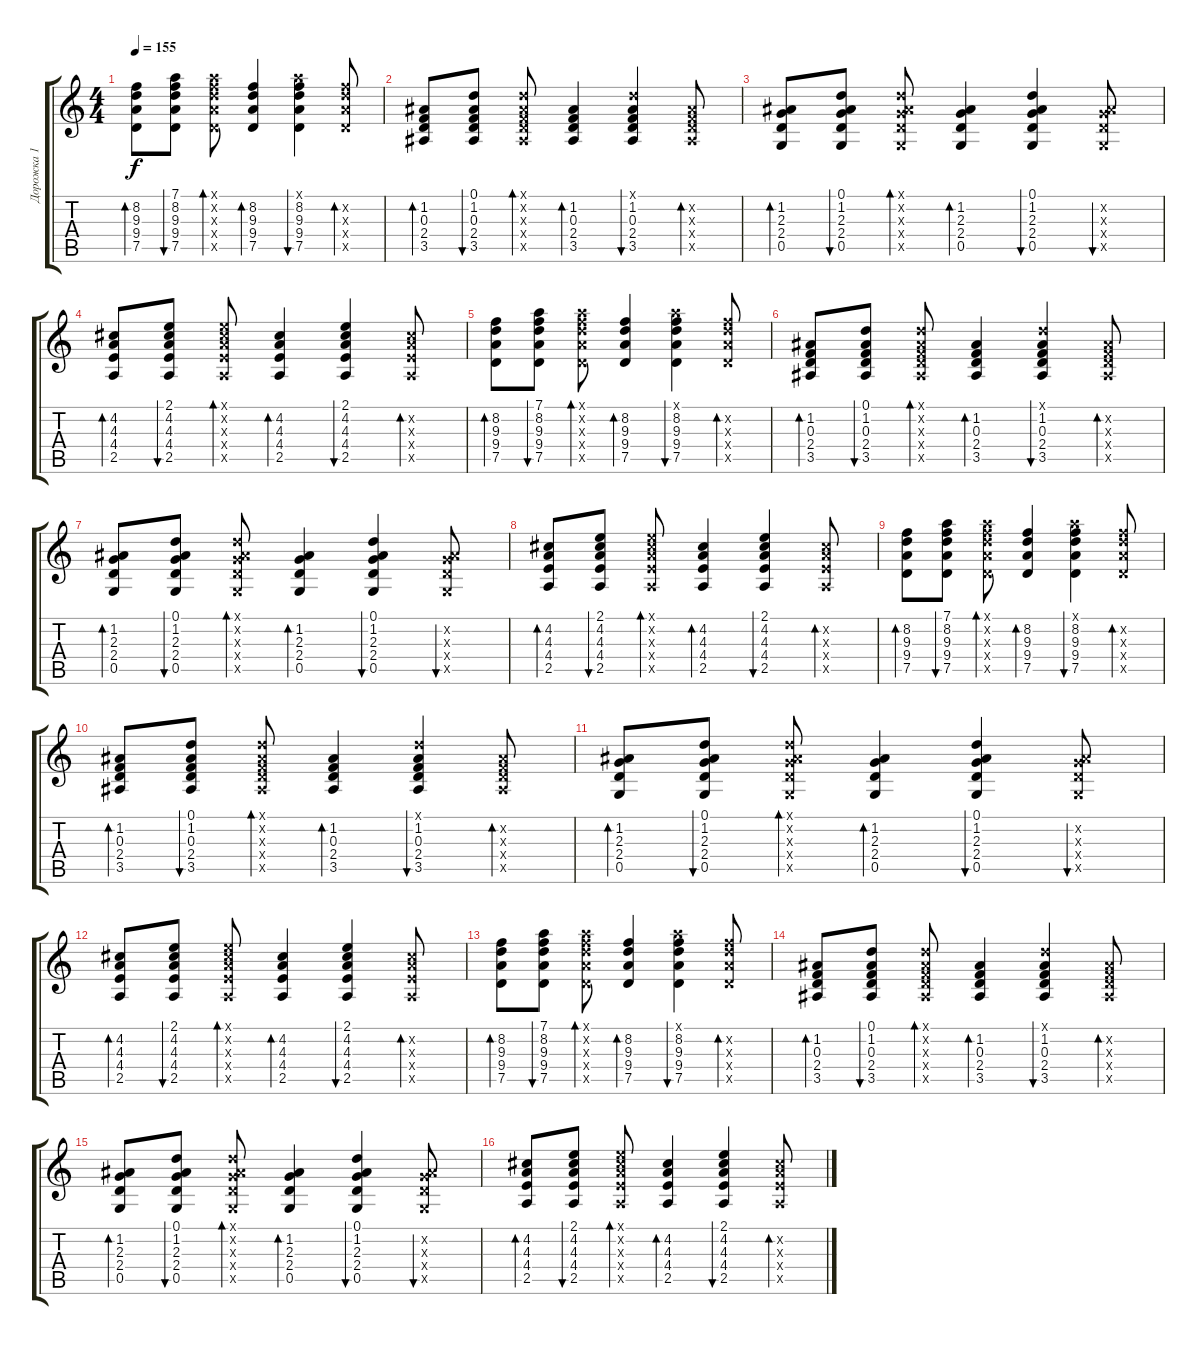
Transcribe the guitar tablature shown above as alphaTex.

\track ("Дорожка 1" "Дорожка 1") {instrument acousticguitarsteel}
\staff {score tabs}
\tuning (D4 A3 F3 C3 G2 D2) {hide}
\ts (4 4)
\tempo 155
\clef g2
\ks c
(8.2 9.3 9.4 7.5).8{bd 120 dy f} (7.1 8.2 9.3 9.4 7.5).8{bu 60} (7.1{x} 8.2{x} 9.3{x} 9.4{x} 7.5{x}).8{bd 60} (8.2 9.3 9.4 7.5).4{bd 60} (7.1{x} 8.2 9.3 9.4 7.5).4{bu 60} (8.2{x} 9.3{x} 9.4{x} 7.5{x}).8{bd 120} |
(1.2 0.3 2.4 3.5).8{bd 120} (0.1 1.2 0.3 2.4 3.5).8{bu 60} (0.1{x} 1.2{x} 0.3{x} 2.4{x} 3.5{x}).8{bd 60} (1.2 0.3 2.4 3.5).4{bd 60} (0.1{x} 1.2 0.3 2.4 3.5).4{bu 60} (1.2{x} 0.3{x} 2.4{x} 3.5{x}).8{bd 60} |
(1.2 2.3 2.4 0.5).8{bd 120} (0.1 1.2 2.3 2.4 0.5).8{bu 60} (0.1{x} 1.2{x} 2.3{x} 2.4{x} 0.5{x}).8{bd 60} (1.2 2.3 2.4 0.5).4{bd 60} (0.1 1.2 2.3 2.4 0.5).4{bu 60} (1.2{x} 2.3{x} 2.4{x} 0.5{x}).8{bu 120} |
(4.2 4.3 4.4 2.5).8{bd 120} (2.1 4.2 4.3 4.4 2.5).8{bu 60} (2.1{x} 4.2{x} 4.3{x} 4.4{x} 2.5{x}).8{bd 60} (4.2 4.3 4.4 2.5).4{bd 60} (2.1 4.2 4.3 4.4 2.5).4{bu 60} (4.2{x} 4.3{x} 4.4{x} 2.5{x}).8{bd 120} |
(8.2 9.3 9.4 7.5).8{bd 120} (7.1 8.2 9.3 9.4 7.5).8{bu 60} (7.1{x} 8.2{x} 9.3{x} 9.4{x} 7.5{x}).8{bd 60} (8.2 9.3 9.4 7.5).4{bd 60} (7.1{x} 8.2 9.3 9.4 7.5).4{bu 60} (8.2{x} 9.3{x} 9.4{x} 7.5{x}).8{bd 120} |
(1.2 0.3 2.4 3.5).8{bd 120} (0.1 1.2 0.3 2.4 3.5).8{bu 60} (0.1{x} 1.2{x} 0.3{x} 2.4{x} 3.5{x}).8{bd 60} (1.2 0.3 2.4 3.5).4{bd 60} (0.1{x} 1.2 0.3 2.4 3.5).4{bu 60} (1.2{x} 0.3{x} 2.4{x} 3.5{x}).8{bd 60} |
(1.2 2.3 2.4 0.5).8{bd 120} (0.1 1.2 2.3 2.4 0.5).8{bu 60} (0.1{x} 1.2{x} 2.3{x} 2.4{x} 0.5{x}).8{bd 60} (1.2 2.3 2.4 0.5).4{bd 60} (0.1 1.2 2.3 2.4 0.5).4{bu 60} (1.2{x} 2.3{x} 2.4{x} 0.5{x}).8{bu 120} |
(4.2 4.3 4.4 2.5).8{bd 120} (2.1 4.2 4.3 4.4 2.5).8{bu 60} (2.1{x} 4.2{x} 4.3{x} 4.4{x} 2.5{x}).8{bd 60} (4.2 4.3 4.4 2.5).4{bd 60} (2.1 4.2 4.3 4.4 2.5).4{bu 60} (4.2{x} 4.3{x} 4.4{x} 2.5{x}).8{bd 120} |
(8.2 9.3 9.4 7.5).8{bd 120} (7.1 8.2 9.3 9.4 7.5).8{bu 60} (7.1{x} 8.2{x} 9.3{x} 9.4{x} 7.5{x}).8{bd 60} (8.2 9.3 9.4 7.5).4{bd 60} (7.1{x} 8.2 9.3 9.4 7.5).4{bu 60} (8.2{x} 9.3{x} 9.4{x} 7.5{x}).8{bd 120} |
(1.2 0.3 2.4 3.5).8{bd 120} (0.1 1.2 0.3 2.4 3.5).8{bu 60} (0.1{x} 1.2{x} 0.3{x} 2.4{x} 3.5{x}).8{bd 60} (1.2 0.3 2.4 3.5).4{bd 60} (0.1{x} 1.2 0.3 2.4 3.5).4{bu 60} (1.2{x} 0.3{x} 2.4{x} 3.5{x}).8{bd 60} |
(1.2 2.3 2.4 0.5).8{bd 120} (0.1 1.2 2.3 2.4 0.5).8{bu 60} (0.1{x} 1.2{x} 2.3{x} 2.4{x} 0.5{x}).8{bd 60} (1.2 2.3 2.4 0.5).4{bd 60} (0.1 1.2 2.3 2.4 0.5).4{bu 60} (1.2{x} 2.3{x} 2.4{x} 0.5{x}).8{bu 120} |
(4.2 4.3 4.4 2.5).8{bd 120} (2.1 4.2 4.3 4.4 2.5).8{bu 60} (2.1{x} 4.2{x} 4.3{x} 4.4{x} 2.5{x}).8{bd 60} (4.2 4.3 4.4 2.5).4{bd 60} (2.1 4.2 4.3 4.4 2.5).4{bu 60} (4.2{x} 4.3{x} 4.4{x} 2.5{x}).8{bd 120} |
(8.2 9.3 9.4 7.5).8{bd 120} (7.1 8.2 9.3 9.4 7.5).8{bu 60} (7.1{x} 8.2{x} 9.3{x} 9.4{x} 7.5{x}).8{bd 60} (8.2 9.3 9.4 7.5).4{bd 60} (7.1{x} 8.2 9.3 9.4 7.5).4{bu 60} (8.2{x} 9.3{x} 9.4{x} 7.5{x}).8{bd 120} |
(1.2 0.3 2.4 3.5).8{bd 120} (0.1 1.2 0.3 2.4 3.5).8{bu 60} (0.1{x} 1.2{x} 0.3{x} 2.4{x} 3.5{x}).8{bd 60} (1.2 0.3 2.4 3.5).4{bd 60} (0.1{x} 1.2 0.3 2.4 3.5).4{bu 60} (1.2{x} 0.3{x} 2.4{x} 3.5{x}).8{bd 60} |
(1.2 2.3 2.4 0.5).8{bd 120} (0.1 1.2 2.3 2.4 0.5).8{bu 60} (0.1{x} 1.2{x} 2.3{x} 2.4{x} 0.5{x}).8{bd 60} (1.2 2.3 2.4 0.5).4{bd 60} (0.1 1.2 2.3 2.4 0.5).4{bu 60} (1.2{x} 2.3{x} 2.4{x} 0.5{x}).8{bu 120} |
(4.2 4.3 4.4 2.5).8{bd 120} (2.1 4.2 4.3 4.4 2.5).8{bu 60} (2.1{x} 4.2{x} 4.3{x} 4.4{x} 2.5{x}).8{bd 60} (4.2 4.3 4.4 2.5).4{bd 60} (2.1 4.2 4.3 4.4 2.5).4{bu 60} (4.2{x} 4.3{x} 4.4{x} 2.5{x}).8{bd 120}
